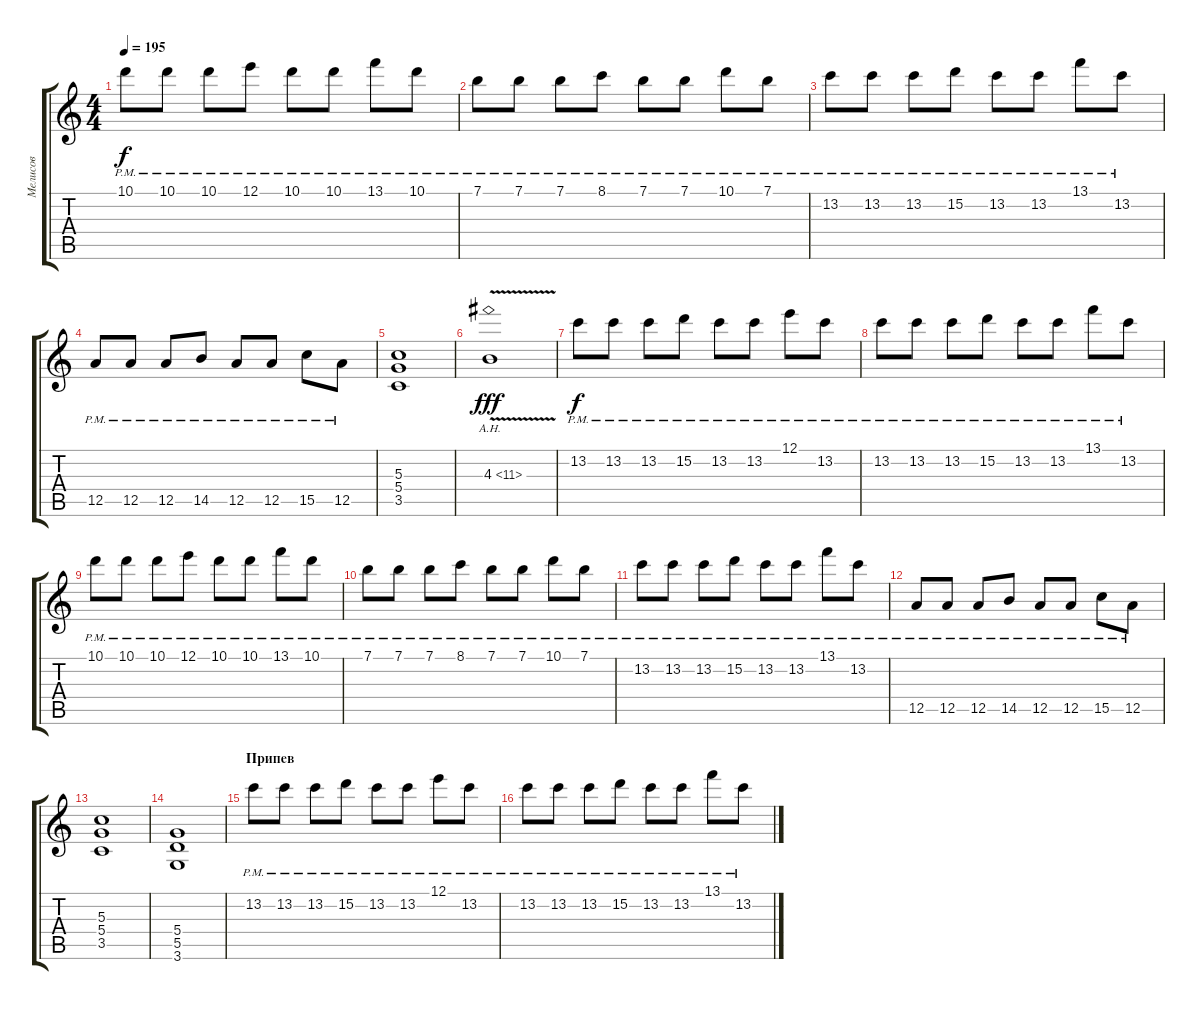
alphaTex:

\track ("Мелисов" "Мелисов") {instrument distortionguitar}
\staff {score tabs}
\tuning (E4 B3 G3 D3 A2 E2) {hide}
\ts (4 4)
\tempo 195
\clef g2
\ks c
10.1{pm}.8{dy f} 10.1{pm}.8 10.1{pm}.8 12.1{pm}.8 10.1{pm}.8 10.1{pm}.8 13.1{pm}.8 10.1{pm}.8 |
7.1{pm}.8 7.1{pm}.8 7.1{pm}.8 8.1{pm}.8 7.1{pm}.8 7.1{pm}.8 10.1{pm}.8 7.1{pm}.8 |
13.2{pm}.8 13.2{pm}.8 13.2{pm}.8 15.2{pm}.8 13.2{pm}.8 13.2{pm}.8 13.1{pm}.8 13.2{pm}.8 |
12.5{pm}.8 12.5{pm}.8 12.5{pm}.8 14.5{pm}.8 12.5{pm}.8 12.5{pm}.8 15.5{pm}.8 12.5{pm}.8 |
(5.3 5.4 3.5).1 |
4.3{ah 7 v}.1{dy fff} |
13.2{pm}.8{dy f} 13.2{pm}.8 13.2{pm}.8 15.2{pm}.8 13.2{pm}.8 13.2{pm}.8 12.1{pm}.8 13.2{pm}.8 |
13.2{pm}.8 13.2{pm}.8 13.2{pm}.8 15.2{pm}.8 13.2{pm}.8 13.2{pm}.8 13.1{pm}.8 13.2{pm}.8 |
10.1{pm}.8 10.1{pm}.8 10.1{pm}.8 12.1{pm}.8 10.1{pm}.8 10.1{pm}.8 13.1{pm}.8 10.1{pm}.8 |
7.1{pm}.8 7.1{pm}.8 7.1{pm}.8 8.1{pm}.8 7.1{pm}.8 7.1{pm}.8 10.1{pm}.8 7.1{pm}.8 |
13.2{pm}.8 13.2{pm}.8 13.2{pm}.8 15.2{pm}.8 13.2{pm}.8 13.2{pm}.8 13.1{pm}.8 13.2{pm}.8 |
12.5{pm}.8 12.5{pm}.8 12.5{pm}.8 14.5{pm}.8 12.5{pm}.8 12.5{pm}.8 15.5{pm}.8 12.5{pm}.8 |
(5.3 5.4 3.5).1 |
(5.4 5.5 3.6).1 |
\section ("" "Припев")
13.2{pm}.8 13.2{pm}.8 13.2{pm}.8 15.2{pm}.8 13.2{pm}.8 13.2{pm}.8 12.1{pm}.8 13.2{pm}.8 |
13.2{pm}.8 13.2{pm}.8 13.2{pm}.8 15.2{pm}.8 13.2{pm}.8 13.2{pm}.8 13.1{pm}.8 13.2{pm}.8
